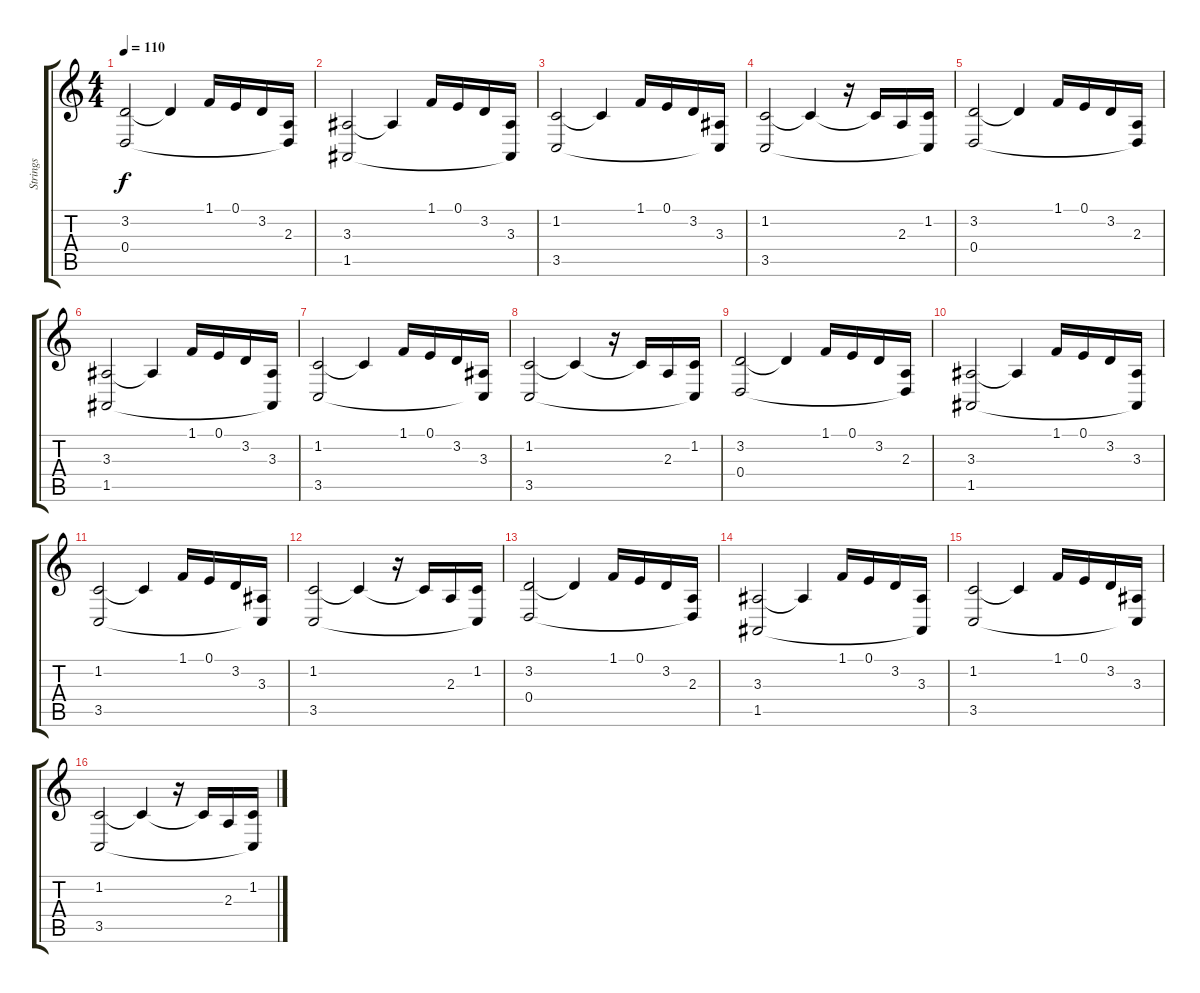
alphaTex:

\track ("Strings" "Strings") {instrument stringensemble1}
\staff {score tabs}
\tuning (E4 B3 G3 D3 A2 E2) {hide}
\ts (4 4)
\tempo 110
\clef g2
\ks c
(3.2 0.4).2{dy f} 3.2{t}.4 1.1.16 0.1.16 3.2.16 (2.3 0.4{t}).16 |
(3.3 1.5).2 3.3{t}.4 1.1.16 0.1.16 3.2.16 (3.3 1.5{t}).16 |
(1.2 3.5).2 1.2{t}.4 1.1.16 0.1.16 3.2.16 (3.3 3.5{t}).16 |
(1.2 3.5).2 1.2{t}.4 r.16 1.2{t}.16 2.3.16 (1.2 3.5{t}).16 |
(3.2 0.4).2 3.2{t}.4 1.1.16 0.1.16 3.2.16 (2.3 0.4{t}).16 |
(3.3 1.5).2 3.3{t}.4 1.1.16 0.1.16 3.2.16 (3.3 1.5{t}).16 |
(1.2 3.5).2 1.2{t}.4 1.1.16 0.1.16 3.2.16 (3.3 3.5{t}).16 |
(1.2 3.5).2 1.2{t}.4 r.16 1.2{t}.16 2.3.16 (1.2 3.5{t}).16 |
(3.2 0.4).2 3.2{t}.4 1.1.16 0.1.16 3.2.16 (2.3 0.4{t}).16 |
(3.3 1.5).2 3.3{t}.4 1.1.16 0.1.16 3.2.16 (3.3 1.5{t}).16 |
(1.2 3.5).2 1.2{t}.4 1.1.16 0.1.16 3.2.16 (3.3 3.5{t}).16 |
(1.2 3.5).2 1.2{t}.4 r.16 1.2{t}.16 2.3.16 (1.2 3.5{t}).16 |
(3.2 0.4).2 3.2{t}.4 1.1.16 0.1.16 3.2.16 (2.3 0.4{t}).16 |
(3.3 1.5).2 3.3{t}.4 1.1.16 0.1.16 3.2.16 (3.3 1.5{t}).16 |
(1.2 3.5).2 1.2{t}.4 1.1.16 0.1.16 3.2.16 (3.3 3.5{t}).16 |
(1.2 3.5).2 1.2{t}.4 r.16 1.2{t}.16 2.3.16 (1.2 3.5{t}).16
